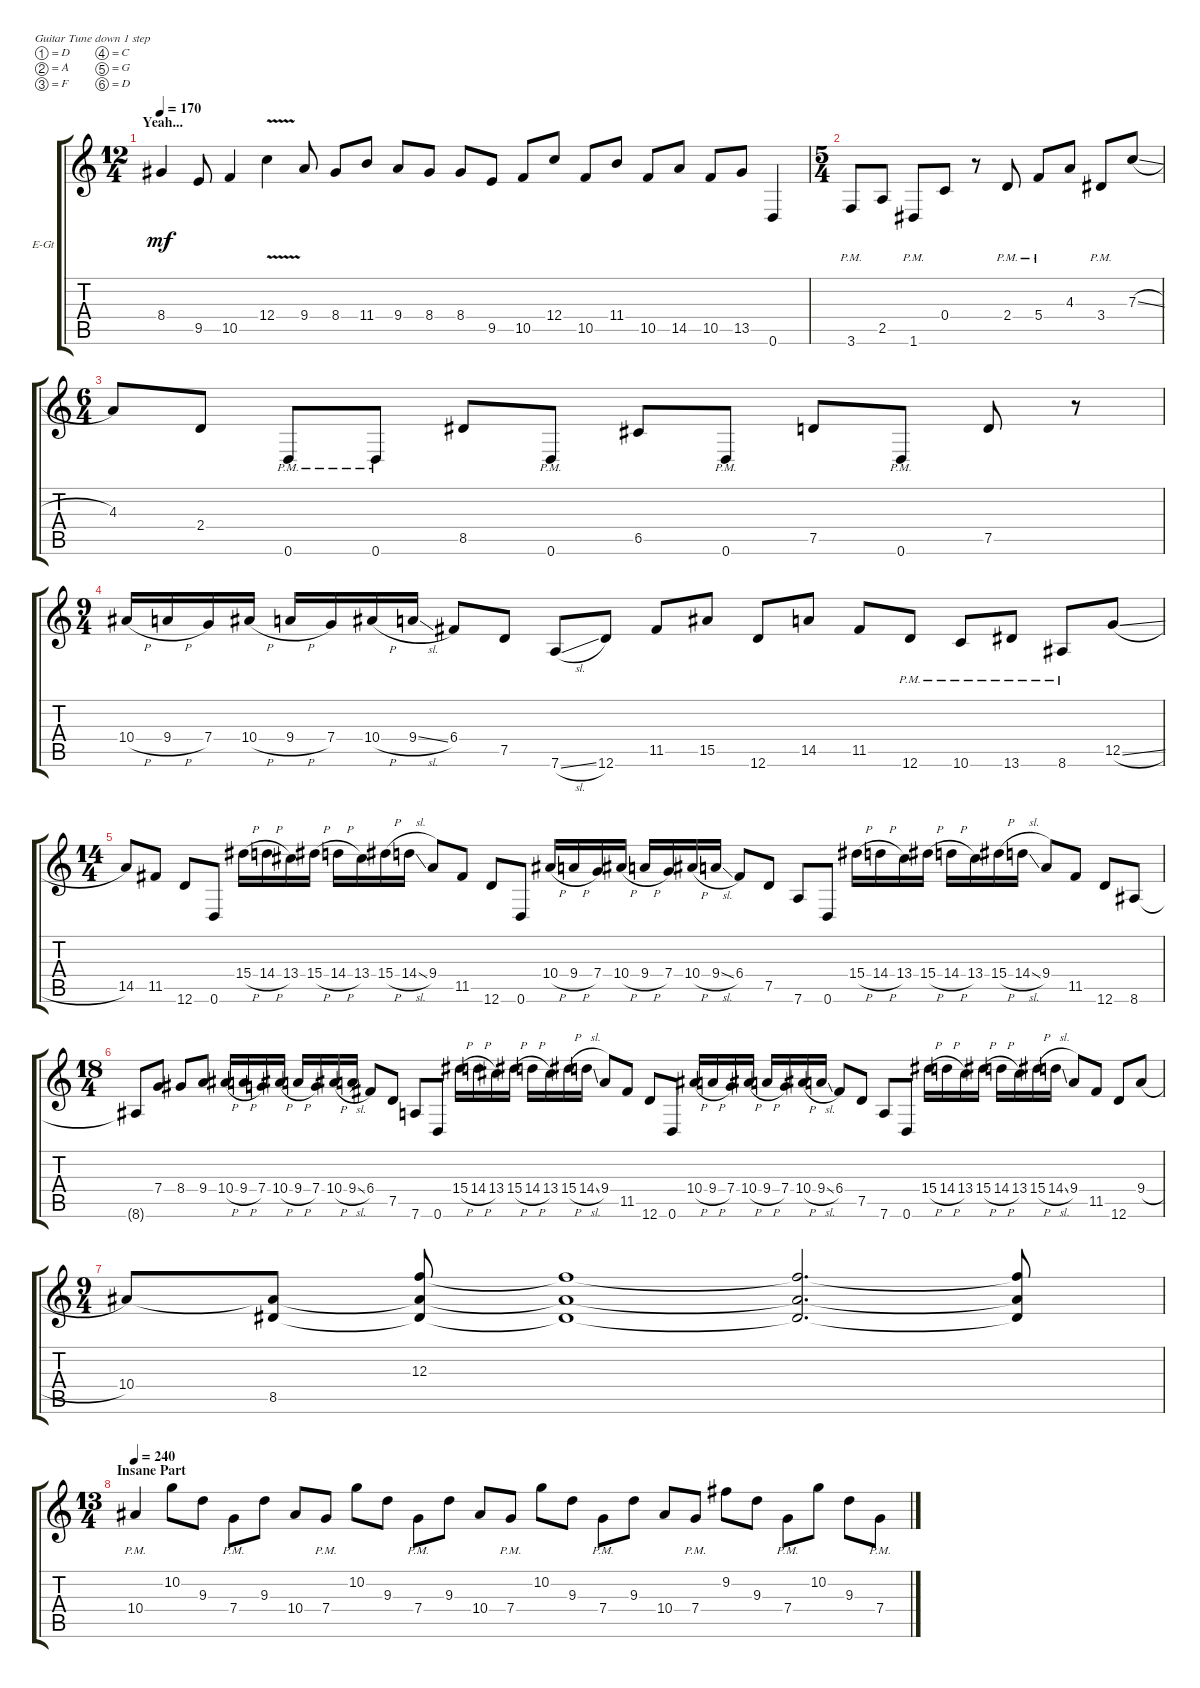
\defaultSystemsLayout 4
\bracketExtendMode groupsimilarinstruments
\firstSystemTrackNameOrientation horizontal
\otherSystemsTrackNameOrientation horizontal
\track ("Arnaud" "E-Gt") {instrument distortionguitar}
\staff {score tabs}
\tuning (D4 A3 F3 C3 G2 D2)
\ts (12 4)
\section ("" "Yeah...")
\tempo 170
\clef g2
\ks c
8.4.4{dy mf} 9.5.8 10.5.4 12.4{v}.4 9.4.8 8.4.8 11.4.8 9.4.8 8.4.8 8.4.8 9.5.8 10.5.8 12.4.8 10.5.8 11.4.8 10.5.8 14.5.8 10.5.8 13.5.8 0.6.4 |
\ts (5 4)
3.6{pm}.8 2.5.8 1.6{pm}.8 0.4.8 r.8 2.4{pm}.8 5.4{pm}.8 4.3.8 3.4{pm}.8 7.3{sl}.8 |
\ts (6 4)
4.3.8 2.4.8 0.6{pm}.8 0.6{pm}.8 8.5.8 0.6{pm}.8 6.5.8 0.6{pm}.8 7.5.8 0.6{pm}.8 7.5.8 r.8 |
\ts (9 4)
10.4{h}.16 9.4{h}.16 7.4.16 10.4{h}.16 9.4{h}.16 7.4.16 10.4{h}.16 9.4{sl}.16 6.4.8 7.5.8 7.6{sl}.8 12.6.8 11.5.8 15.5.8 12.6.8 14.5.8 11.5.8 12.6{pm}.8 10.6{pm}.8 13.6{pm}.8 8.6{pm}.8 12.5{sl}.8 |
\ts (14 4)
14.5.8 11.5.8 12.6.8 0.6.8 15.4{h}.16 14.4{h}.16 13.4.16 15.4{h}.16 14.4{h}.16 13.4.16 15.4{h}.16 14.4{sl}.16 9.4.8 11.5.8 12.6.8 0.6.8 10.4{h}.16 9.4{h}.16 7.4.16 10.4{h}.16 9.4{h}.16 7.4.16 10.4{h}.16 9.4{sl}.16 6.4.8 7.5.8 7.6.8 0.6.8 15.4{h}.16 14.4{h}.16 13.4.16 15.4{h}.16 14.4{h}.16 13.4.16 15.4{h}.16 14.4{sl}.16 9.4.8 11.5.8 12.6.8 8.6.8 |
\ts (18 4)
8.6{t}.8 7.4.8 8.4.8 9.4.8 10.4{h}.16 9.4{h}.16 7.4.16 10.4{h}.16 9.4{h}.16 7.4.16 10.4{h}.16 9.4{sl}.16 6.4.8 7.5.8 7.6.8 0.6.8 15.4{h}.16 14.4{h}.16 13.4.16 15.4{h}.16 14.4{h}.16 13.4.16 15.4{h}.16 14.4{sl}.16 9.4.8 11.5.8 12.6.8 0.6.8 10.4{h}.16 9.4{h}.16 7.4.16 10.4{h}.16 9.4{h}.16 7.4.16 10.4{h}.16 9.4{sl}.16 6.4.8 7.5.8 7.6.8 0.6.8 15.4{h}.16 14.4{h}.16 13.4.16 15.4{h}.16 14.4{h}.16 13.4.16 15.4{h}.16 14.4{sl}.16 9.4.8 11.5.8 12.6.8 9.4{h}.8 |
\ts (9 4)
10.4.8 (8.5 10.4{t}).8 (12.3 8.5{t} 10.4{t}).8 (8.5{t} 10.4{t} 12.3{t}).1 (12.3{t} 10.4{t} 8.5{t}).2{d} (12.3{t} 10.4{t} 8.5{t}).8 |
\ts (13 4)
\section ("" "Insane Part")
\tempo 240
10.4{pm}.4 10.2.8 9.3.8 7.4{pm}.8 9.3.8 10.4.8 7.4{pm}.8 10.2.8 9.3.8 7.4{pm}.8 9.3.8 10.4.8 7.4{pm}.8 10.2.8 9.3.8 7.4{pm}.8 9.3.8 10.4.8 7.4{pm}.8 9.2.8 9.3.8 7.4{pm}.8 10.2.8 9.3.8 7.4{pm}.8
